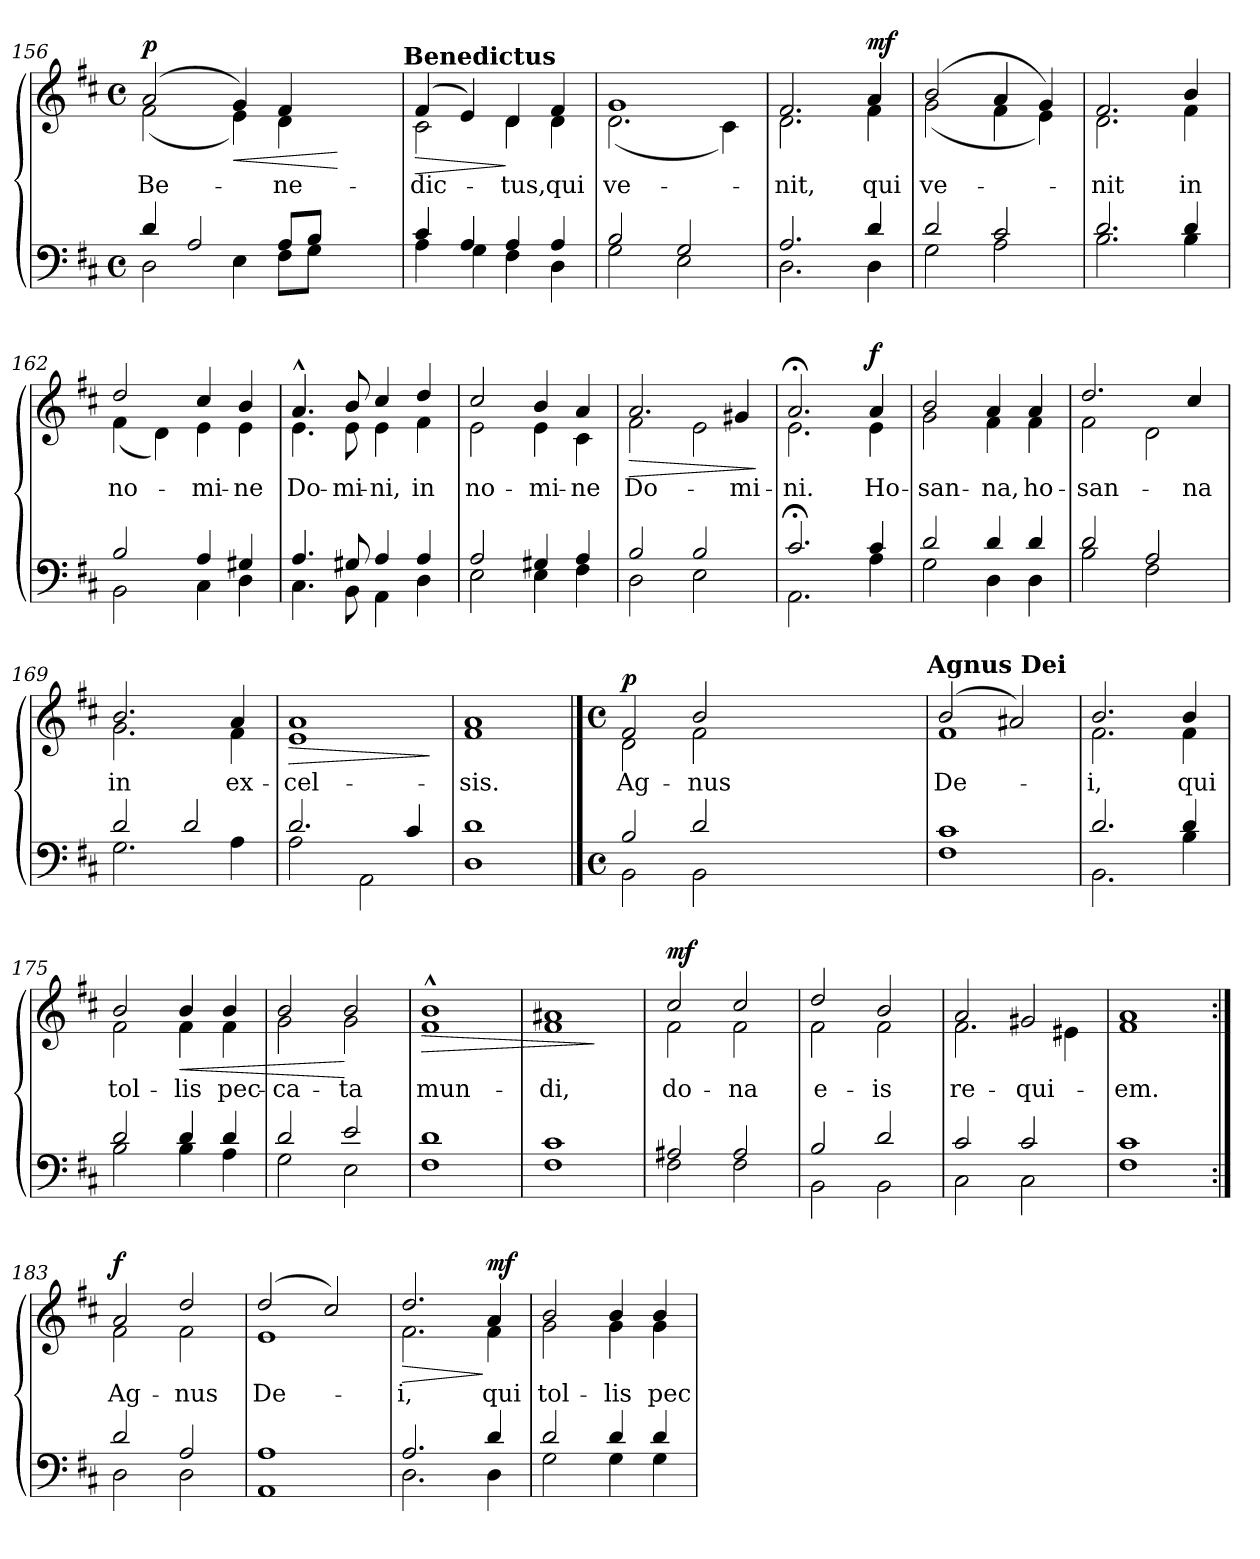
**kern	**kern	**text	**dynam
*part1	*part1	*part1	*part1
*staff2	*staff1	*staff1	*staff1/2
!!LO:LB:g=z
*clefF4	*clefG2	*	*
*k[f#c#]	*k[f#c#]	*	*
*D:	*D:	*	*
*M4/4	*M4/4	*	*
*met(c)	*met(c)	*	*
=156	=156	=156	=156
*^	*	*	*
!	!	!	!LO:LY:b	!LO:DY:a
*	*	*^	*	*
4d/	2D\	(2a/	(<2f#\	Be-	p
2A/	.	.	.	.	.
!	!	!	!	!	!LO:HP:b
.	4E\	4g/)	4e\)	.	<
!	!	!	!	!LO:LY:b	!
8A/L	8F#\L	4f#/	4d\	-ne-	.
8B/J	8G\J	.	.	.	.
4...ryy	4...ryy	4...ryy	4...ryy	.	[
!	!	!	!LO:TX:a:B:t=Benedictus	!	!
=157	=157	=157	=157	=157	=157
!	!	!	!	!LO:LY:b	!LO:HP:b
4c#/	4A\	(4f#/	2c#\	-dic-	>
4A/	4G\	4e/)	.	.	.
!	!	!	!	!LO:LY:b	!
4A/	4F#\	4d/	4d\	-tus,	]
!	!	!	!	!LO:LY:b	!
4A/	4D\	4f#/	4d\	qui	.
=158	=158	=158	=158	=158	=158
!	!	!	!	!LO:LY:b	!
2B/	2G\	1g	(<2.d\	ve-	.
2G/	2E\	.	.	.	.
.	.	.	4c#\)	.	.
=159	=159	=159	=159	=159	=159
!	!	!	!	!LO:LY:b	!
2.A/	2.D\	2.f#/	2.d\	-nit,	.
!	!	!	!	!LO:LY:b	!LO:DY:a
4d/	4D\	4a/	4f#\	qui	mf
=160	=160	=160	=160	=160	=160
!	!	!	!	!LO:LY:b	!
2d/	2G\	(2b/	(<2g\	ve-	.
2c#/	2A\	4a/	4f#\	.	.
.	.	4g/)	4e\)	.	.
!!LO:LB:g=z	!!
=161	=161	=161	=161	=161	=161
!	!	!	!	!LO:LY:b	!
2.d/	2.B\	2.f#/	2.d\	-nit	.
!	!	!	!	!LO:LY:b	!
4d/	4B\	4b/	4f#\	in	.
=162	=162	=162	=162	=162	=162
!	!	!	!	!LO:LY:b	!
2B/	2BB\	2dd/	(<4f#\	no-	.
.	.	.	4d\)	.	.
!	!	!	!	!LO:LY:b	!
4A/	4C#\	4cc#/	4e\	-mi-	.
!	!	!	!	!LO:LY:b	!
4G#X/	4D\	4b/	4e\	-ne	.
=163	=163	=163	=163	=163	=163
!	!	!	!	!LO:LY:b	!
4.A/	4.C#\	4.a^^>/	4.e\	Do-	.
!	!	!	!	!LO:LY:b	!
8G#X/	8BB\	8b/	8e\	-mi-	.
!	!	!	!	!LO:LY:b	!
4A/	4AA\	4cc#/	4e\	-ni,	.
!	!	!	!	!LO:LY:b	!
4A/	4D\	4dd/	4f#\	in	.
=164	=164	=164	=164	=164	=164
!	!	!	!	!LO:LY:b	!
2A/	2E\	2cc#/	2e\	no-	.
!	!	!	!	!LO:LY:b	!
4G#X/	4E\	4b/	4e\	-mi-	.
!	!	!	!	!LO:LY:b	!
4A/	4F#\	4a/	4c#\	-ne	.
=165	=165	=165	=165	=165	=165
!	!	!	!	!LO:LY:b	!LO:HP:b
2B/	2D\	2.a/	2f#\	Do-	>
2B/	2E\	.	2e\	.	.
!	!	!	!	!LO:LY:b	!
.	.	4g#X/	.	-mi-	.
*v	*v	*	*	*	*
*	*v	*v	*	*
.	.	.	]
!!LO:LB:g=z
=166	=166	=166	=166
*^	*	*	*
!	!	!	!LO:LY:b	!
*	*	*^	*	*
2.c#;/	2.AA\	2.a;</	2.e\	-ni.	.
!	!	!	!	!LO:LY:b	!LO:DY:a
4c#/	4A\	4a/	4e\	Ho-	f
=167	=167	=167	=167	=167	=167
!	!	!	!	!LO:LY:b	!
2d/	2G\	2b/	2g\	-san-	.
!	!	!	!	!LO:LY:b	!
4d/	4D\	4a/	4f#\	-na,	.
!	!	!	!	!LO:LY:b	!
4d/	4D\	4a/	4f#\	ho-	.
=168	=168	=168	=168	=168	=168
!	!	!	!	!LO:LY:b	!
2d/	2B\	2.dd/	2f#\	-san-	.
2A/	2F#\	.	2d\	.	.
!	!	!	!	!LO:LY:b	!
.	.	4cc#/	.	-na	.
=169	=169	=169	=169	=169	=169
!	!	!	!	!LO:LY:b	!
2d/	2.G\	2.b/	2.g\	in	.
2d/	.	.	.	.	.
!	!	!	!	!LO:LY:b	!
.	4A\	4a/	4f#\	ex-	.
=170	=170	=170	=170	=170	=170
!	!	!	!	!LO:LY:b	!LO:HP:b
2.d/	2A\	1a	1e	-cel-	>
.	2AA\	.	.	.	.
4c#/	.	.	.	.	.
*v	*v	*	*	*	*
*	*v	*v	*	*
.	.	.	]
=171	=171	=171	=171
*^	*	*	*
!	!	!	!LO:LY:b	!
*	*	*^	*	*
1d	1D	1a	1f#	-sis.	.
!!LO:PB:g=z	!!
==172	==172	==172	==172	==172	==172
*M4/4	*	*M4/4	*	*	*
*met(c)	*	*met(c)	*	*	*
!	!	!	!	!LO:LY:b	!LO:DY:a
2B/	2BB\	2f#/	2d\	Ag-	p
!	!	!	!	!LO:LY:b	!
2d/	2BB\	2b/	2f#\	-nus	.
0ryy	0ryy	0ryy	0ryy	.	.
!	!	!	!LO:TX:a:B:t=Agnus Dei	!	!
=173	=173	=173	=173	=173	=173
!	!	!	!	!LO:LY:b	!
1c#	1F#	(2b/	1f#	De-	.
.	.	2a#X/)	.	.	.
=174	=174	=174	=174	=174	=174
!	!	!	!	!LO:LY:b	!
2.d/	2.BB\	2.b/	2.f#\	-i,	.
!	!	!	!	!LO:LY:b	!
4d/	4B\	4b/	4f#\	qui	.
=175	=175	=175	=175	=175	=175
!	!	!	!	!LO:LY:b	!
2d/	2B\	2b/	2f#\	tol-	.
!	!	!	!	!LO:LY:b	!LO:HP:b
4d/	4B\	4b/	4f#\	-lis	<
!	!	!	!	!LO:LY:b	!
4d/	4A\	4b/	4f#\	pec-	.
=176	=176	=176	=176	=176	=176
!	!	!	!	!LO:LY:b	!
2d/	2G\	2b/	2g\	-ca-	.
!	!	!	!	!LO:LY:b	!
2e/	2E\	2b/	2g\	-ta	[
=177	=177	=177	=177	=177	=177
!	!	!	!	!LO:LY:b	!LO:HP:b
1d	1F#	1b^^>	1f#	mun-	>
=178	=178	=178	=178	=178	=178
!	!	!	!	!LO:LY:b	!
1c#	1F#	1a#X	1f#	-di,	.
*v	*v	*	*	*	*
*	*v	*v	*	*
.	.	.	]
=179	=179	=179	=179
*^	*	*	*
!	!	!	!LO:LY:b	!LO:DY:a
*	*	*^	*	*
2A#X/	2F#\	2cc#/	2f#\	do-	mf
!	!	!	!	!LO:LY:b	!
2A#/	2F#\	2cc#/	2f#\	-na	.
!!LO:LB:g=z	!!
=180	=180	=180	=180	=180	=180
!	!	!	!	!LO:LY:b	!
2B/	2BB\	2dd/	2f#\	e-	.
!	!	!	!	!LO:LY:b	!
2d/	2BB\	2b/	2f#\	-is	.
=181	=181	=181	=181	=181	=181
!	!	!	!	!LO:LY:b	!
2c#/	2C#\	2a/	2.f#\	re-	.
!	!	!	!	!LO:LY:b	!
2c#/	2C#\	2g#X/	.	-qui-	.
.	.	.	4e#X\	.	.
=182	=182	=182	=182	=182	=182
!	!	!	!	!LO:LY:b	!
1c#	1F#	1a	1f#	-em.	.
=183:|!	=183:|!	=183:|!	=183:|!	=183:|!	=183:|!
!	!	!	!	!LO:LY:b	!LO:DY:a
2d/	2D\	2a/	2f#\	Ag-	f
!	!	!	!	!LO:LY:b	!
2A/	2D\	2dd/	2f#\	-nus	.
=184	=184	=184	=184	=184	=184
!	!	!	!	!LO:LY:b	!
1A	1AA	(2dd/	1e	De-	.
.	.	2cc#/)	.	.	.
=185	=185	=185	=185	=185	=185
!	!	!	!	!LO:LY:b	!LO:HP:b
2.A/	2.D\	2.dd/	2.f#\	-i,	>
!	!	!	!	!LO:LY:b	!LO:DY:n=1:a
4d/	4D\	4a/	4f#\	qui	] mf
=186	=186	=186	=186	=186	=186
!	!	!	!	!LO:LY:b	!
2d/	2G\	2b/	2g\	tol-	.
!	!	!	!	!LO:LY:b	!
4d/	4G\	4b/	4g\	-lis	.
!	!	!	!	!LO:LY:b	!
4d/	4G\	4b/	4g\	pec-	.
*v	*v	*	*	*	*
*	*v	*v	*	*
=	=	=	=
*-	*-	*-	*-
